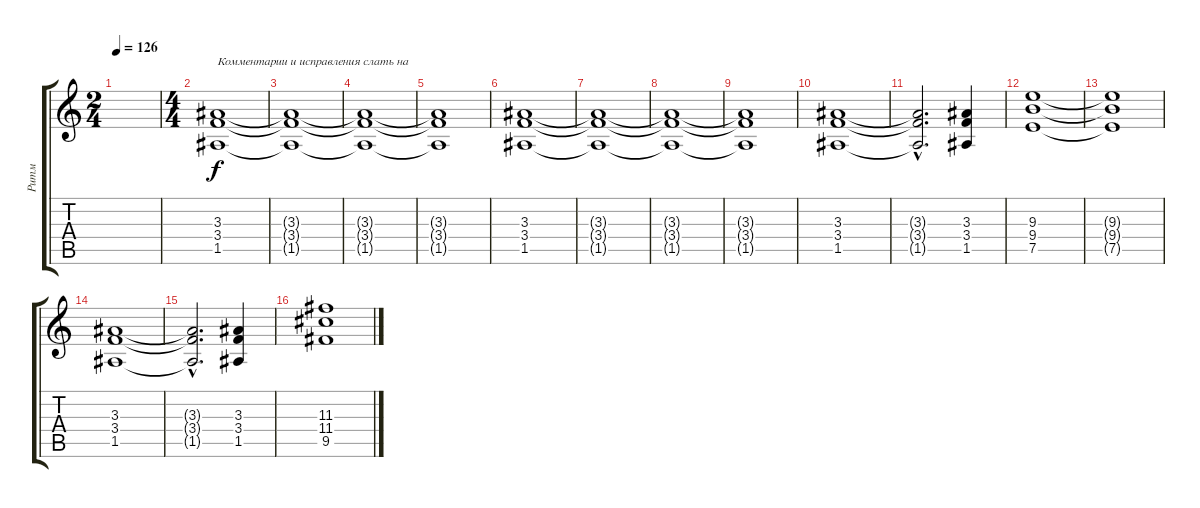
\track ("Ритм" "Ритм") {instrument distortionguitar}
\staff {score tabs}
\tuning (E4 B3 G3 D3 A2 E2) {hide}
\ts (2 4)
\tempo 126
\clef g2
\ks c
|
\ts (4 4)
(3.3 3.4 1.5).1{txt "Комментарии и исправления слать на"} |
(3.3{t} 3.4{t} 1.5{t}).1 |
(3.3{t} 3.4{t} 1.5{t}).1 |
(3.3{t} 3.4{t} 1.5{t}).1 |
(3.3 3.4 1.5).1 |
(3.3{t} 3.4{t} 1.5{t}).1 |
(3.3{t} 3.4{t} 1.5{t}).1 |
(3.3{t} 3.4{t} 1.5{t}).1 |
(3.3 3.4 1.5).1 |
(3.3{hac t} 3.4{hac t} 1.5{hac t}).2{d} (3.3 3.4 1.5).4 |
(9.3 9.4 7.5).1 |
(9.3{t} 9.4{t} 7.5{t}).1 |
(3.3 3.4 1.5).1 |
(3.3{hac t} 3.4{hac t} 1.5{hac t}).2{d} (3.3 3.4 1.5).4 |
(11.3 11.4 9.5).1
